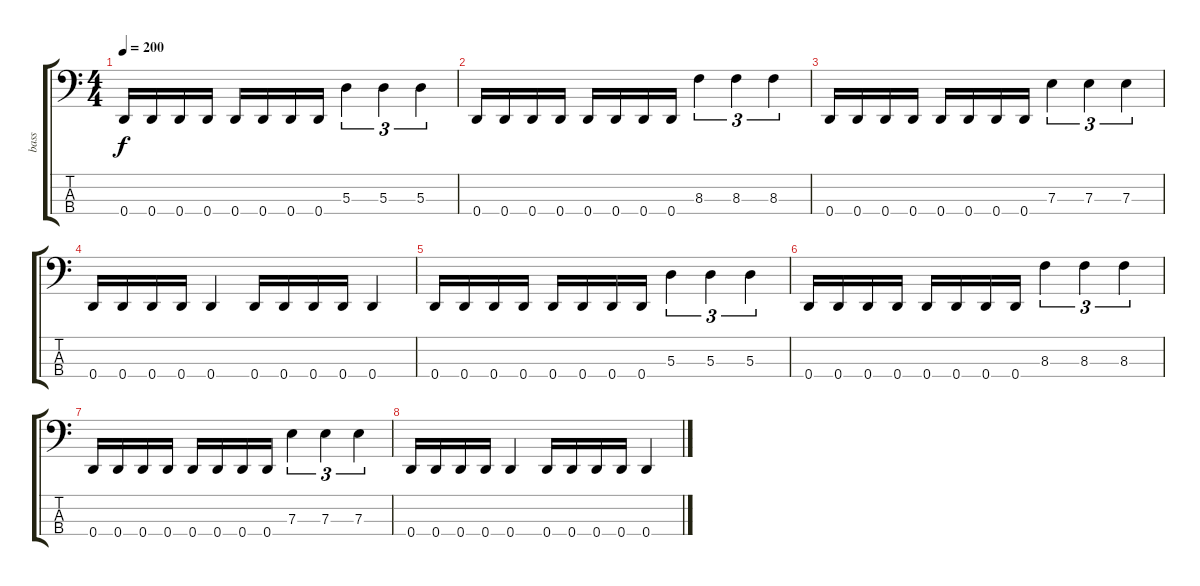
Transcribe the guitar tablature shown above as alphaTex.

\track ("bass" "bass") {instrument electricbasspick}
\staff {score tabs}
\tuning (G2 D2 A1 D1) {hide}
\ts (4 4)
\tempo 200
\clef f4
\ks c
0.4.16{dy f} 0.4.16 0.4.16 0.4.16 0.4.16 0.4.16 0.4.16 0.4.16 5.3.4{tu (3 2)} 5.3.4{tu (3 2)} 5.3.4{tu (3 2)} |
0.4.16 0.4.16 0.4.16 0.4.16 0.4.16 0.4.16 0.4.16 0.4.16 8.3.4{tu (3 2)} 8.3.4{tu (3 2)} 8.3.4{tu (3 2)} |
0.4.16 0.4.16 0.4.16 0.4.16 0.4.16 0.4.16 0.4.16 0.4.16 7.3.4{tu (3 2)} 7.3.4{tu (3 2)} 7.3.4{tu (3 2)} |
0.4.16 0.4.16 0.4.16 0.4.16 0.4.4 0.4.16 0.4.16 0.4.16 0.4.16 0.4.4 |
0.4.16 0.4.16 0.4.16 0.4.16 0.4.16 0.4.16 0.4.16 0.4.16 5.3.4{tu (3 2)} 5.3.4{tu (3 2)} 5.3.4{tu (3 2)} |
0.4.16 0.4.16 0.4.16 0.4.16 0.4.16 0.4.16 0.4.16 0.4.16 8.3.4{tu (3 2)} 8.3.4{tu (3 2)} 8.3.4{tu (3 2)} |
0.4.16 0.4.16 0.4.16 0.4.16 0.4.16 0.4.16 0.4.16 0.4.16 7.3.4{tu (3 2)} 7.3.4{tu (3 2)} 7.3.4{tu (3 2)} |
0.4.16 0.4.16 0.4.16 0.4.16 0.4.4 0.4.16 0.4.16 0.4.16 0.4.16 0.4.4
